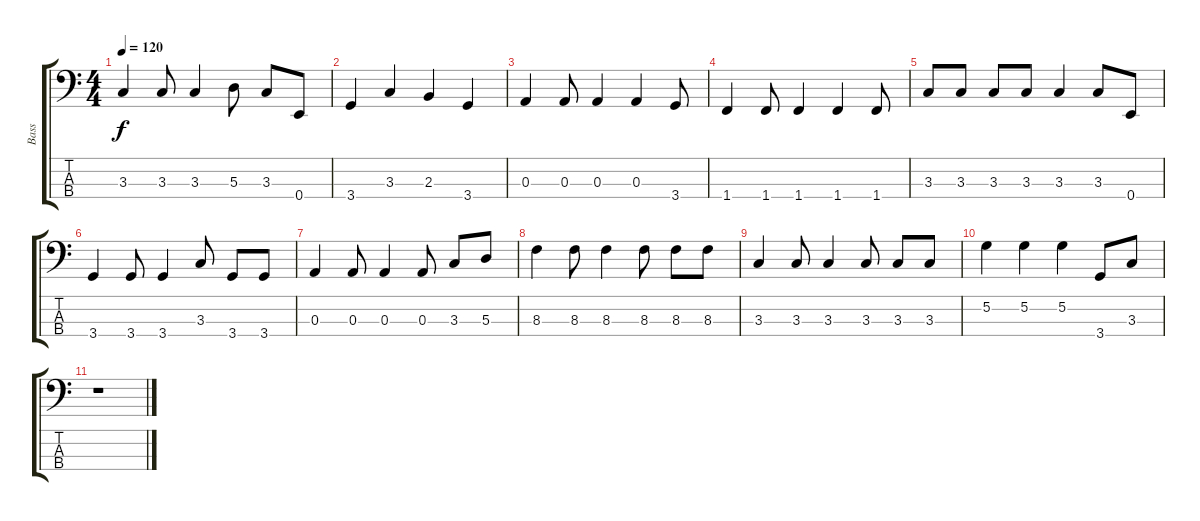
\track ("Bass" "Bass") {instrument electricbassfinger}
\staff {score tabs}
\tuning (G2 D2 A1 E1) {hide}
\ts (4 4)
\tempo 120
\clef f4
\ks c
3.3.4{dy f} 3.3.8 3.3.4 5.3.8 3.3.8 0.4.8 |
3.4.4 3.3.4 2.3.4 3.4.4 |
0.3.4 0.3.8 0.3.4 0.3.4 3.4.8 |
1.4.4 1.4.8 1.4.4 1.4.4 1.4.8 |
3.3.8 3.3.8 3.3.8 3.3.8 3.3.4 3.3.8 0.4.8 |
3.4.4 3.4.8 3.4.4 3.3.8 3.4.8 3.4.8 |
0.3.4 0.3.8 0.3.4 0.3.8 3.3.8 5.3.8 |
8.3.4 8.3.8 8.3.4 8.3.8 8.3.8 8.3.8 |
3.3.4 3.3.8 3.3.4 3.3.8 3.3.8 3.3.8 |
5.2.4 5.2.4 5.2.4 3.4.8 3.3.8 |
r.1
